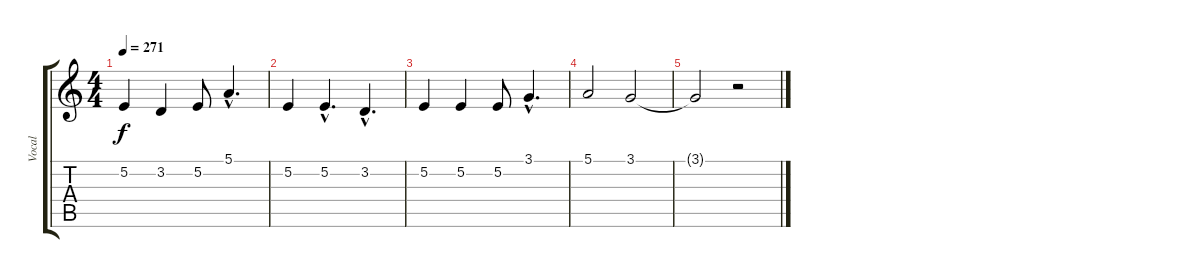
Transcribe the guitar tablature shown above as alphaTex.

\track ("Vocal" "Vocal") {instrument lead3calliope}
\staff {score tabs}
\tuning (E4 B3 G3 D3 A2 E2) {hide}
\ts (4 4)
\tempo 271
\clef g2
\ks c
5.2.4{dy f} 3.2.4 5.2.8 5.1{hac}.4{d} |
5.2.4 5.2{hac}.4{d} 3.2{hac}.4{d} |
5.2.4 5.2.4 5.2.8 3.1{hac}.4{d} |
5.1.2 3.1.2 |
3.1{t}.2 r.2
